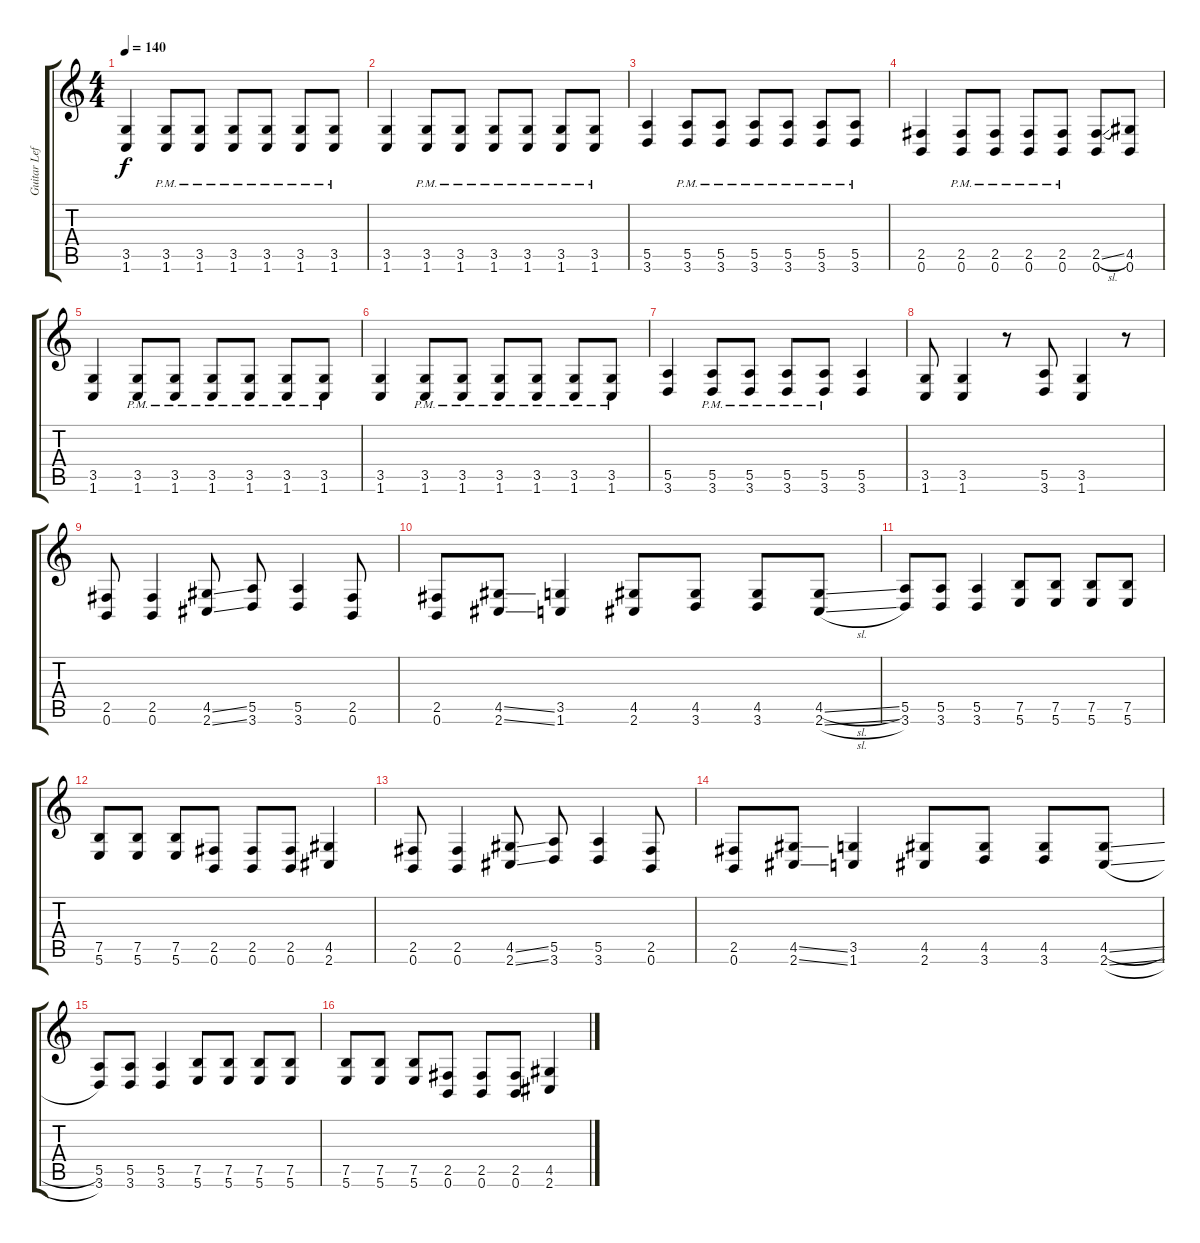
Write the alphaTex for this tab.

\track ("Guitar Left" "Guitar Lef") {instrument distortionguitar}
\staff {score tabs}
\tuning (B3 G3 D3 A2 E2 B1) {hide}
\ts (4 4)
\tempo 140
\clef g2
\ks c
(3.5 1.6).4{dy f} (3.5{pm} 1.6{pm}).8 (3.5{pm} 1.6{pm}).8 (3.5{pm} 1.6{pm}).8 (3.5{pm} 1.6{pm}).8 (3.5{pm} 1.6{pm}).8 (3.5{pm} 1.6{pm}).8 |
(3.5 1.6).4 (3.5{pm} 1.6{pm}).8 (3.5{pm} 1.6{pm}).8 (3.5{pm} 1.6{pm}).8 (3.5{pm} 1.6{pm}).8 (3.5{pm} 1.6{pm}).8 (3.5{pm} 1.6{pm}).8 |
(5.5 3.6).4 (5.5{pm} 3.6{pm}).8 (5.5{pm} 3.6{pm}).8 (5.5{pm} 3.6{pm}).8 (5.5{pm} 3.6{pm}).8 (5.5{pm} 3.6{pm}).8 (5.5{pm} 3.6{pm}).8 |
(2.5 0.6).4 (2.5{pm} 0.6{pm}).8 (2.5{pm} 0.6{pm}).8 (2.5{pm} 0.6{pm}).8 (2.5{pm} 0.6{pm}).8 (2.5{sl} 0.6).8 (4.5 0.6).8 |
(3.5 1.6).4 (3.5{pm} 1.6{pm}).8 (3.5{pm} 1.6{pm}).8 (3.5{pm} 1.6{pm}).8 (3.5{pm} 1.6{pm}).8 (3.5{pm} 1.6{pm}).8 (3.5{pm} 1.6{pm}).8 |
(3.5 1.6).4 (3.5{pm} 1.6{pm}).8 (3.5{pm} 1.6{pm}).8 (3.5{pm} 1.6{pm}).8 (3.5{pm} 1.6{pm}).8 (3.5{pm} 1.6{pm}).8 (3.5{pm} 1.6{pm}).8 |
(5.5 3.6).4 (5.5{pm} 3.6{pm}).8 (5.5{pm} 3.6{pm}).8 (5.5{pm} 3.6{pm}).8 (5.5{pm} 3.6{pm}).8 (5.5 3.6).4 |
(3.5 1.6).8 (3.5 1.6).4 r.8 (5.5 3.6).8 (3.5 1.6).4 r.8 |
(2.5 0.6).8 (2.5 0.6).4 (4.5{ss} 2.6{ss}).8 (5.5 3.6).8 (5.5 3.6).4 (2.5 0.6).8 |
(2.5 0.6).8 (4.5{ss} 2.6{ss}).8 (3.5 1.6).4 (4.5 2.6).8 (4.5 3.6).8 (4.5 3.6).8 (4.5{sl} 2.6{sl}).8 |
(5.5 3.6).8 (5.5 3.6).8 (5.5 3.6).4 (7.5 5.6).8 (7.5 5.6).8 (7.5 5.6).8 (7.5 5.6).8 |
(7.5 5.6).8 (7.5 5.6).8 (7.5 5.6).8 (2.5 0.6).8 (2.5 0.6).8 (2.5 0.6).8 (4.5 2.6).4 |
(2.5 0.6).8 (2.5 0.6).4 (4.5{ss} 2.6{ss}).8 (5.5 3.6).8 (5.5 3.6).4 (2.5 0.6).8 |
(2.5 0.6).8 (4.5{ss} 2.6{ss}).8 (3.5 1.6).4 (4.5 2.6).8 (4.5 3.6).8 (4.5 3.6).8 (4.5{sl} 2.6{sl}).8 |
(5.5 3.6).8 (5.5 3.6).8 (5.5 3.6).4 (7.5 5.6).8 (7.5 5.6).8 (7.5 5.6).8 (7.5 5.6).8 |
(7.5 5.6).8 (7.5 5.6).8 (7.5 5.6).8 (2.5 0.6).8 (2.5 0.6).8 (2.5 0.6).8 (4.5 2.6).4
